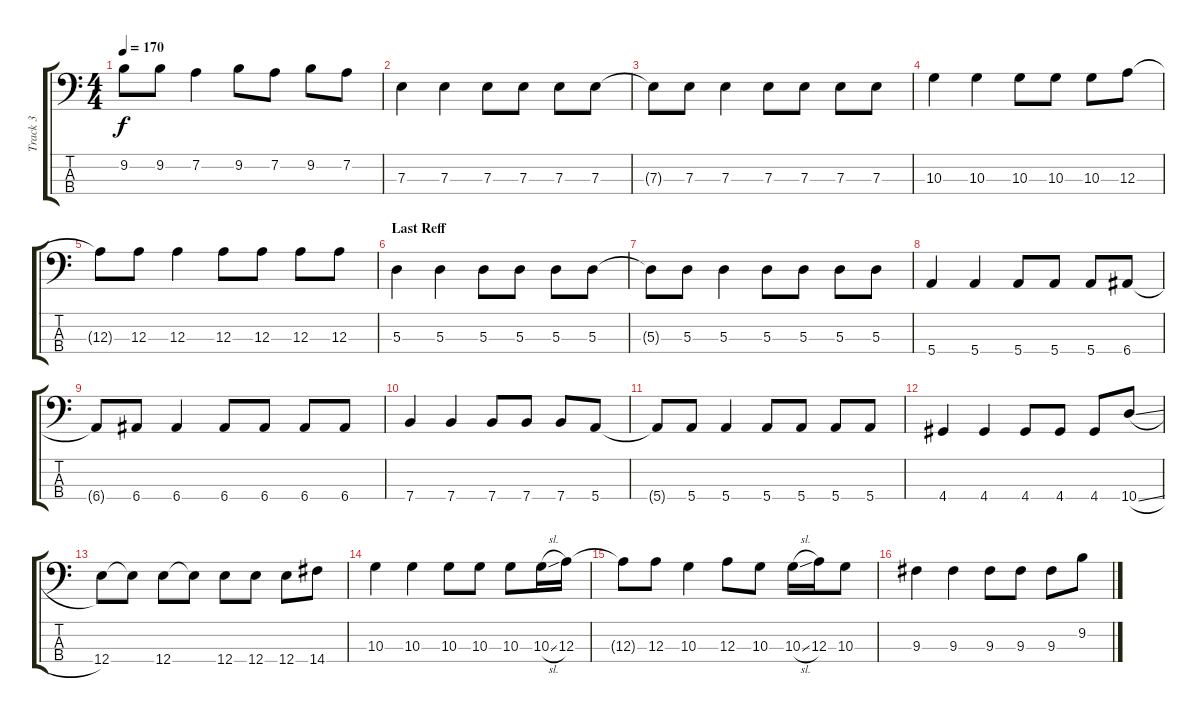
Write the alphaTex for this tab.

\track ("Track 3" "Track 3") {instrument electricbasspick}
\staff {score tabs}
\tuning (G2 D2 A1 E1) {hide}
\ts (4 4)
\tempo 170
\clef f4
\ks c
9.2{t}.8{dy f} 9.2.8 7.2.4 9.2.8 7.2.8 9.2.8 7.2.8 |
7.3.4 7.3.4 7.3.8 7.3.8 7.3.8 7.3.8 |
7.3{t}.8 7.3.8 7.3.4 7.3.8 7.3.8 7.3.8 7.3.8 |
10.3.4 10.3.4 10.3.8 10.3.8 10.3.8 12.3.8 |
12.3{t}.8 12.3.8 12.3.4 12.3.8 12.3.8 12.3.8 12.3.8 |
\section ("" "Last Reff")
5.3.4 5.3.4 5.3.8 5.3.8 5.3.8 5.3.8 |
5.3{t}.8 5.3.8 5.3.4 5.3.8 5.3.8 5.3.8 5.3.8 |
5.4.4 5.4.4 5.4.8 5.4.8 5.4.8 6.4.8 |
6.4{t}.8 6.4.8 6.4.4 6.4.8 6.4.8 6.4.8 6.4.8 |
7.4.4 7.4.4 7.4.8 7.4.8 7.4.8 5.4.8 |
5.4{t}.8 5.4.8 5.4.4 5.4.8 5.4.8 5.4.8 5.4.8 |
4.4.4 4.4.4 4.4.8 4.4.8 4.4.8 10.4{sl}.8 |
12.4.8 12.4{t}.8 12.4.8 12.4{t}.8 12.4.8 12.4.8 12.4.8 14.4.8 |
10.3.4 10.3.4 10.3.8 10.3.8 10.3.8 10.3{sl}.16 12.3.16 |
12.3{t}.8 12.3.8 10.3.4 12.3.8 10.3.8 10.3{sl}.16 12.3.16 10.3.8 |
9.3.4 9.3.4 9.3.8 9.3.8 9.3.8 9.2.8
